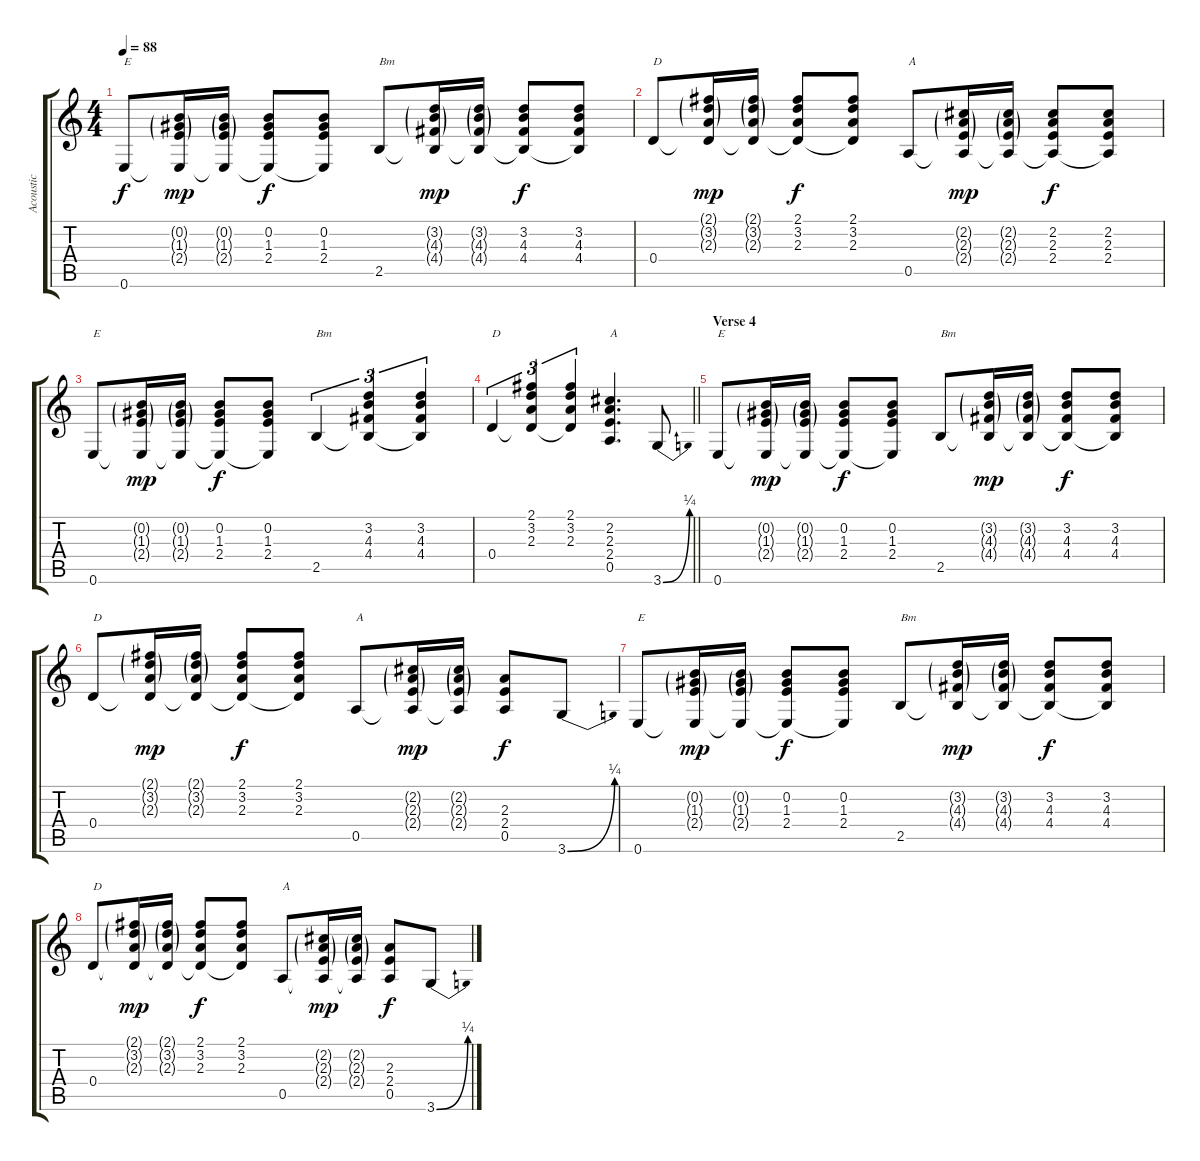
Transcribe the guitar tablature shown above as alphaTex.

\track ("Acoustic" "Acoustic") {instrument acousticguitarsteel}
\staff {score tabs}
\tuning (E4 B3 G3 D3 A2 E2) {hide}
\ts (4 4)
\tempo 88
\clef g2
\ks c
0.6.8{txt "E" dy f} (0.2{g} 1.3{g} 2.4{g} 0.6{t}).16{dy mp} (0.2{g} 1.3{g} 2.4{g} 0.6{t}).16 (0.2 1.3 2.4 0.6{t}).8{dy f} (0.2 1.3 2.4 0.6{t}).8 2.5.8{txt "Bm"} (3.2{g} 4.3{g} 4.4{g} 2.5{t}).16{dy mp} (3.2{g} 4.3{g} 4.4{g} 2.5{t}).16 (3.2 4.3 4.4 2.5{t}).8{dy f} (3.2 4.3 4.4 2.5{t}).8 |
0.4.8{txt "D"} (2.1{g} 3.2{g} 2.3{g} 0.4{t}).16{dy mp} (2.1{g} 3.2{g} 2.3{g} 0.4{t}).16 (2.1 3.2 2.3 0.4{t}).8{dy f} (2.1 3.2 2.3 0.4{t}).8 0.5.8{txt "A"} (2.2{g} 2.3{g} 2.4{g} 0.5{t}).16{dy mp} (2.2{g} 2.3{g} 2.4{g} 0.5{t}).16 (2.2 2.3 2.4 0.5{t}).8{dy f} (2.2 2.3 2.4 0.5{t}).8 |
0.6.8{txt "E"} (0.2{g} 1.3{g} 2.4{g} 0.6{t}).16{dy mp} (0.2{g} 1.3{g} 2.4{g} 0.6{t}).16 (0.2 1.3 2.4 0.6{t}).8{dy f} (0.2 1.3 2.4 0.6{t}).8 2.5.4{tu (3 2) txt "Bm"} (3.2 4.3 4.4 2.5{t}).4{tu (3 2)} (3.2 4.3 4.4 2.5{t}).4{tu (3 2)} |
\barLineRight lightlight
0.4.4{tu (3 2) txt "D"} (2.1 3.2 2.3 0.4{t}).4{tu (3 2)} (2.1 3.2 2.3 0.4{t}).4{tu (3 2)} (2.2 2.3 2.4 0.5).4{d txt "A"} 3.6{be (bend 0 0 60 1)}.8 |
\section ("" "Verse 4")
0.6.8{txt "E"} (0.2{g} 1.3{g} 2.4{g} 0.6{t}).16{dy mp} (0.2{g} 1.3{g} 2.4{g} 0.6{t}).16 (0.2 1.3 2.4 0.6{t}).8{dy f} (0.2 1.3 2.4 0.6{t}).8 2.5.8{txt "Bm"} (3.2{g} 4.3{g} 4.4{g} 2.5{t}).16{dy mp} (3.2{g} 4.3{g} 4.4{g} 2.5{t}).16 (3.2 4.3 4.4 2.5{t}).8{dy f} (3.2 4.3 4.4 2.5{t}).8 |
0.4.8{txt "D"} (2.1{g} 3.2{g} 2.3{g} 0.4{t}).16{dy mp} (2.1{g} 3.2{g} 2.3{g} 0.4{t}).16 (2.1 3.2 2.3 0.4{t}).8{dy f} (2.1 3.2 2.3 0.4{t}).8 0.5.8{txt "A"} (2.2{g} 2.3{g} 2.4{g} 0.5{t}).16{dy mp} (2.2{g} 2.3{g} 2.4{g} 0.5{t}).16 (2.3 2.4 0.5).8{dy f} 3.6{be (bend 0 0 60 1)}.8 |
0.6.8{txt "E"} (0.2{g} 1.3{g} 2.4{g} 0.6{t}).16{dy mp} (0.2{g} 1.3{g} 2.4{g} 0.6{t}).16 (0.2 1.3 2.4 0.6{t}).8{dy f} (0.2 1.3 2.4 0.6{t}).8 2.5.8{txt "Bm"} (3.2{g} 4.3{g} 4.4{g} 2.5{t}).16{dy mp} (3.2{g} 4.3{g} 4.4{g} 2.5{t}).16 (3.2 4.3 4.4 2.5{t}).8{dy f} (3.2 4.3 4.4 2.5{t}).8 |
0.4.8{txt "D"} (2.1{g} 3.2{g} 2.3{g} 0.4{t}).16{dy mp} (2.1{g} 3.2{g} 2.3{g} 0.4{t}).16 (2.1 3.2 2.3 0.4{t}).8{dy f} (2.1 3.2 2.3 0.4{t}).8 0.5.8{txt "A"} (2.2{g} 2.3{g} 2.4{g} 0.5{t}).16{dy mp} (2.2{g} 2.3{g} 2.4{g} 0.5{t}).16 (2.3 2.4 0.5).8{dy f} 3.6{be (bend 0 0 60 1)}.8
